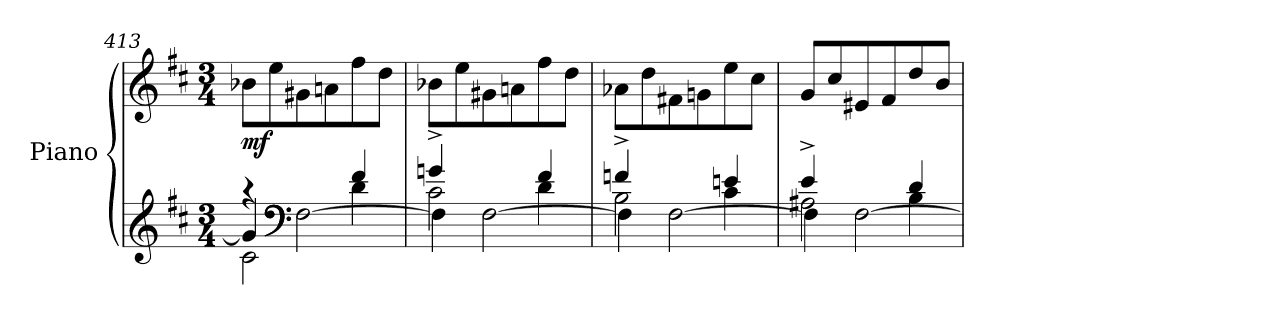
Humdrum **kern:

**kern	**kern	**dynam
*part1	*part1	*part1
*staff2	*staff1	*staff1/2
*I"Piano	*	*
*I'Pno	*	*
!!LO:PB:g=z
*clefG2	*clefG2	*
*k[f#c#]	*k[f#c#]	*
*M3/4	*M3/4	*
=413	=413	=413
*^	*	*
*	*^	*	*
!	!	!	!	!LO:DY:b
4g/]	2c#\	4raa	8b-X\L	mf
.	.	.	8ee\	.
*clefF4	*	*	*	*
4ryy	.	[2F#\	8g#X\	.
.	.	.	8an\	.
4f#/	4d\	.	8ff#\	.
.	.	.	8dd\J	.
=414	=414	=414	=414	=414
4gn^/	2c#\	4F#\]	8b-X\L	.
.	.	.	8ee\	.
4ryy	.	[2F#\	8g#X\	.
.	.	.	8an\	.
4f#/	4d\	.	8ff#\	.
.	.	.	8dd\J	.
=415	=415	=415	=415	=415
4fn^/	2B\	4F#\]	8a-X\L	.
.	.	.	8dd\	.
4ryy	.	[2F#\	8f#X\	.
.	.	.	8gn\	.
4en/	4c#\	.	8ee\	.
.	.	.	8cc#\J	.
=416	=416	=416	=416	=416
4e^/	2A#X\	4F#\]	8g/L	.
.	.	.	8cc#/	.
4ryy	.	[2F#\	8e#X/	.
.	.	.	8f#/	.
4d/	4B\	.	8dd/	.
.	.	.	8b/J	.
*v	*v	*v	*	*
=	=	=
*-	*-	*-
